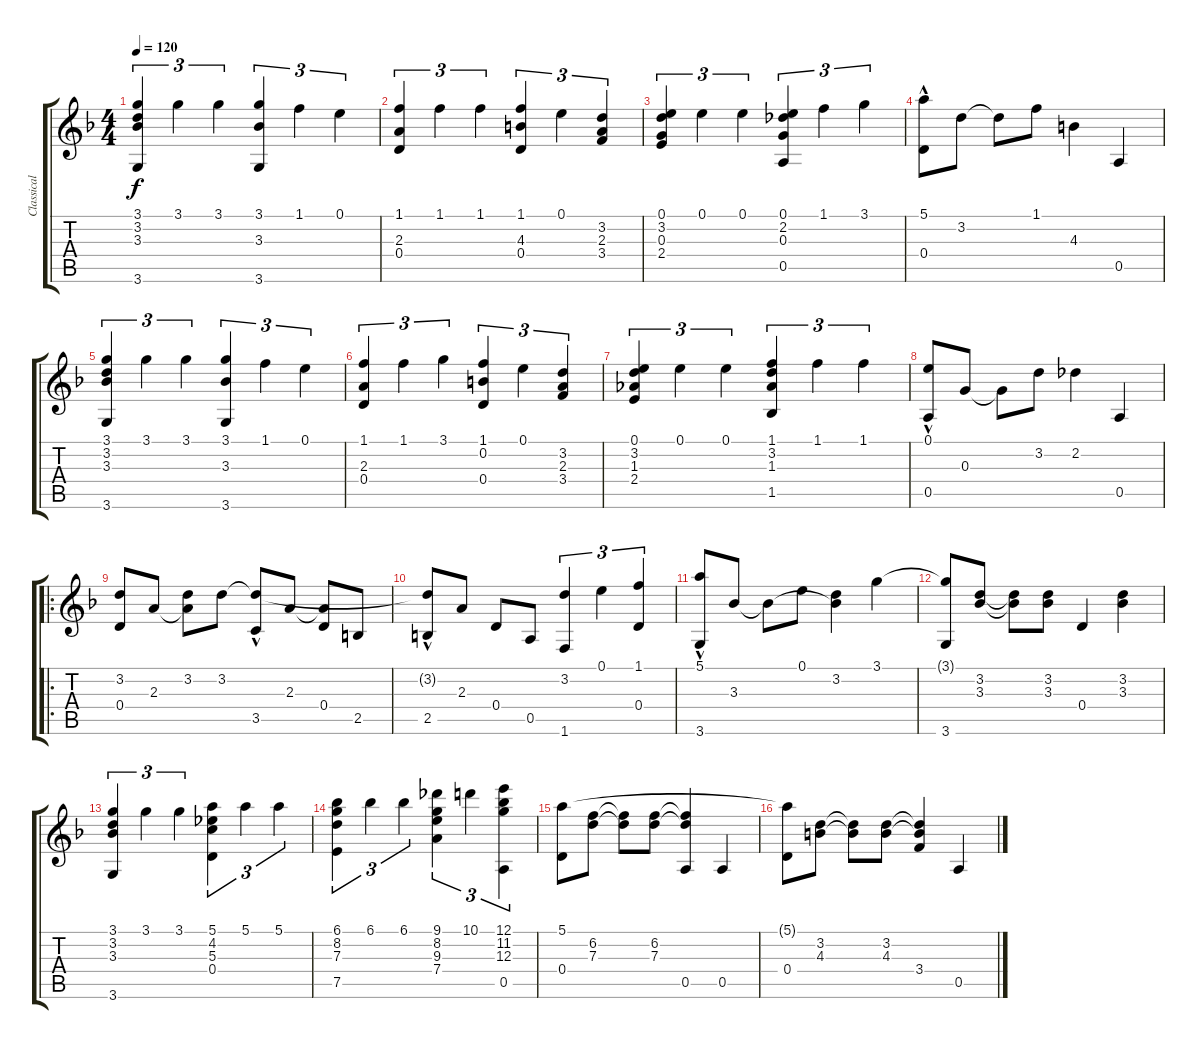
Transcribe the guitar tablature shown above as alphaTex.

\track ("Classical Guitar" "Classical ") {instrument acousticguitarnylon}
\staff {score tabs}
\tuning (E4 B3 G3 D3 A2 E2) {hide}
\ts (4 4)
\tempo 120
\clef g2
\ks f
(3.1 3.2 3.3 3.6).4{tu (3 2) dy f} 3.1.4{tu (3 2)} 3.1.4{tu (3 2)} (3.1 3.3 3.6).4{tu (3 2)} 1.1.4{tu (3 2)} 0.1.4{tu (3 2)} |
(1.1 2.3 0.4).4{tu (3 2)} 1.1.4{tu (3 2)} 1.1.4{tu (3 2)} (1.1 4.3 0.4).4{tu (3 2)} 0.1.4{tu (3 2)} (3.2 2.3 3.4).4{tu (3 2)} |
(0.1 3.2 0.3 2.4).4{tu (3 2)} 0.1.4{tu (3 2)} 0.1.4{tu (3 2)} (0.1 2.2 0.3 0.5).4{tu (3 2)} 1.1.4{tu (3 2)} 3.1.4{tu (3 2)} |
(5.1 0.4{hac}).8 3.2.8 3.2{t}.8 1.1.8 4.3.4 0.5.4 |
(3.1 3.2 3.3 3.6).4{tu (3 2)} 3.1.4{tu (3 2)} 3.1.4{tu (3 2)} (3.1 3.3 3.6).4{tu (3 2)} 1.1.4{tu (3 2)} 0.1.4{tu (3 2)} |
(1.1 2.3 0.4).4{tu (3 2)} 1.1.4{tu (3 2)} 3.1.4{tu (3 2)} (1.1 0.2 0.4).4{tu (3 2)} 0.1.4{tu (3 2)} (3.2 2.3 3.4).4{tu (3 2)} |
(0.1 3.2 1.3 2.4).4{tu (3 2)} 0.1.4{tu (3 2)} 0.1.4{tu (3 2)} (1.1 3.2 1.3 1.5).4{tu (3 2)} 1.1.4{tu (3 2)} 1.1.4{tu (3 2)} |
(0.1 0.5{hac}).8 0.3.8 0.3{t}.8 3.2.8 2.2.4 0.5.4 |
\ro
(3.2 0.4).8 2.3.8 (3.2 2.3{t}).8 3.2.8 (3.2{t} 3.5{hac}).8 2.3.8 (2.3{t} 0.4).8 2.5.8 |
(3.2{t} 2.5{hac}).8 2.3.8 0.4.8 0.5.8 (3.2 1.6).4{tu (3 2)} 0.1.4{tu (3 2)} (1.1 0.4).4{tu (3 2)} |
(5.1{hac} 3.6).8 3.3.8 3.3{t}.8 0.1.8 (3.2 3.3{t}).4 3.1.4 |
(3.1{t} 3.6).8 (3.2 3.3).8 (3.2{t} 3.3{t}).8 (3.2 3.3).8 0.4.4 (3.2 3.3).4 |
(3.1 3.2 3.3 3.6).4{tu (3 2)} 3.1.4{tu (3 2)} 3.1.4{tu (3 2)} (5.1 4.2 5.3 0.4).4{tu (3 2)} 5.1.4{tu (3 2)} 5.1.4{tu (3 2)} |
(6.1 8.2 7.3 7.5).4{tu (3 2)} 6.1.4{tu (3 2)} 6.1.4{tu (3 2)} (9.1 8.2 9.3 7.4).4{tu (3 2)} 10.1.4{tu (3 2)} (12.1 11.2 12.3 0.5).4{tu (3 2)} |
(5.1 0.4).8 (6.2 7.3).8 (6.2{t} 7.3{t}).8 (6.2 7.3).8 (6.2{t} 7.3{t} 0.5).4 0.5.4 |
(5.1{t} 0.4).8 (3.2 4.3).8 (3.2{t} 4.3{t}).8 (3.2 4.3).8 (3.2{t} 4.3{t} 3.4).4 0.5.4
